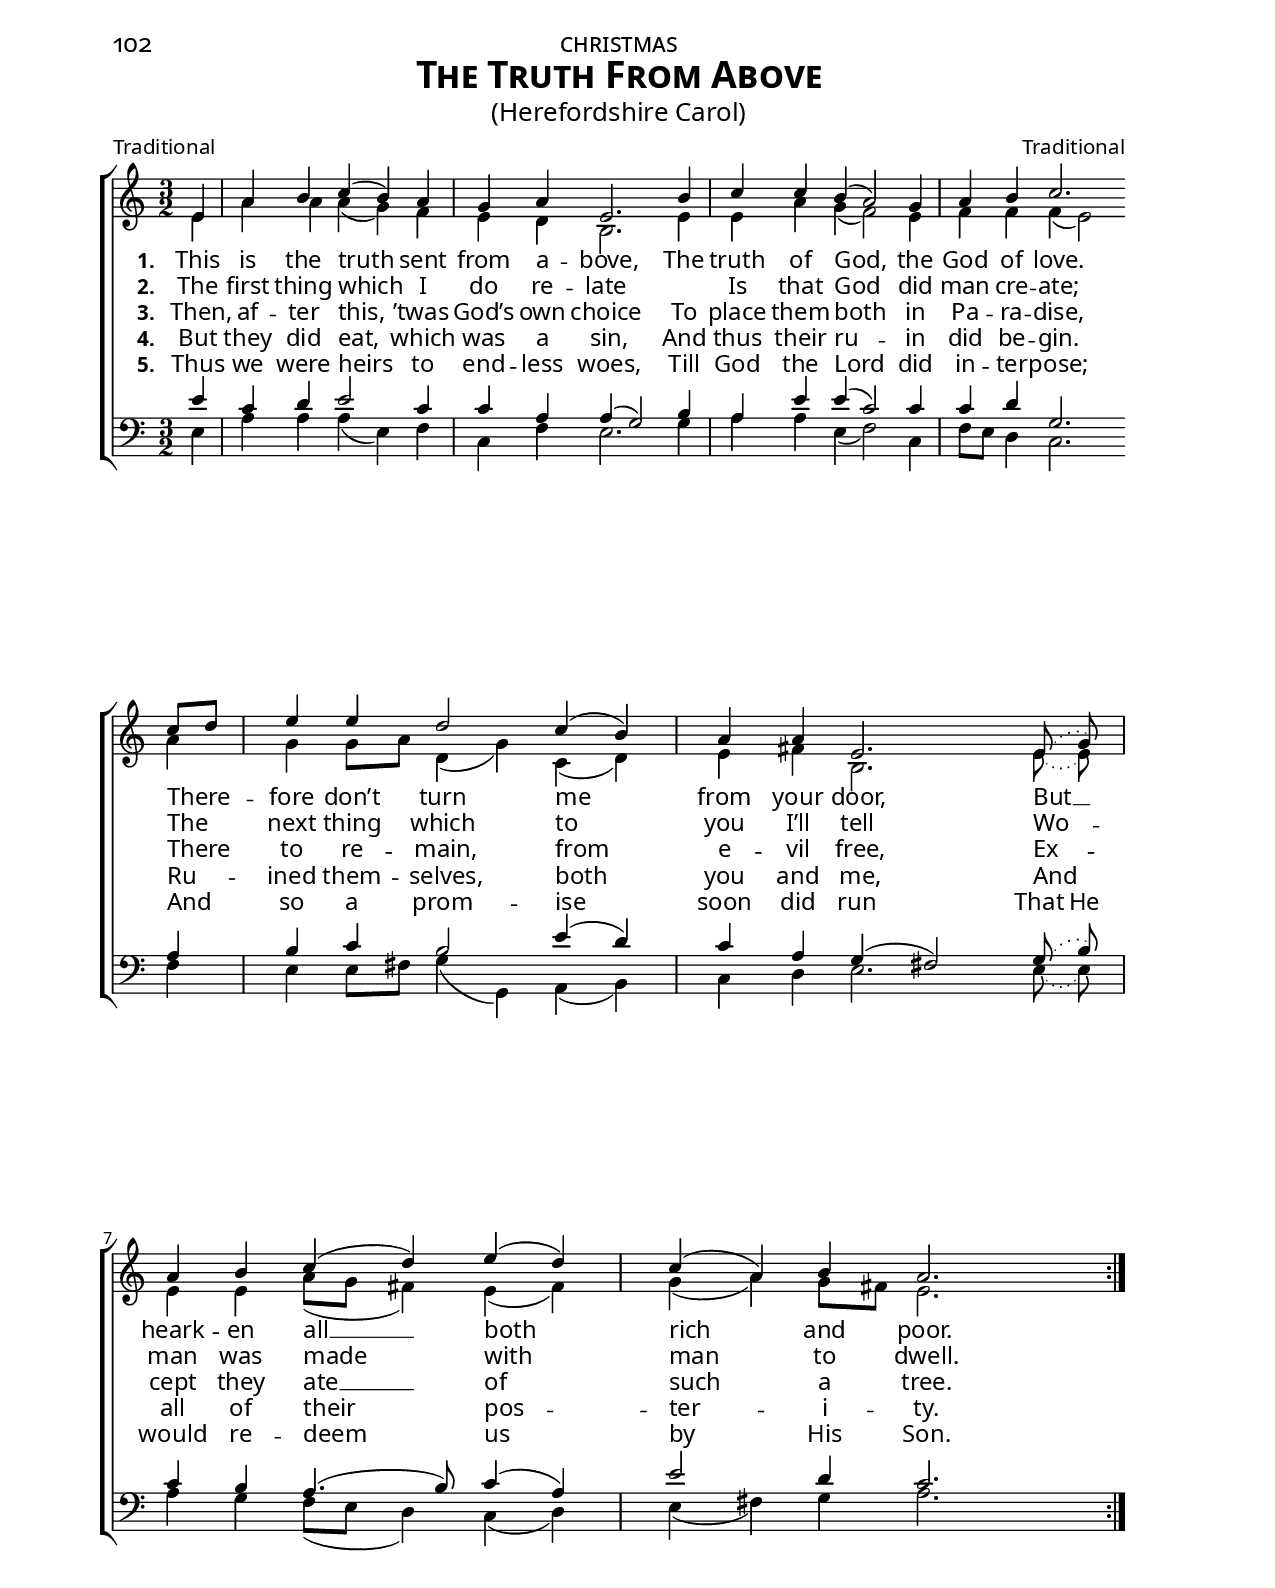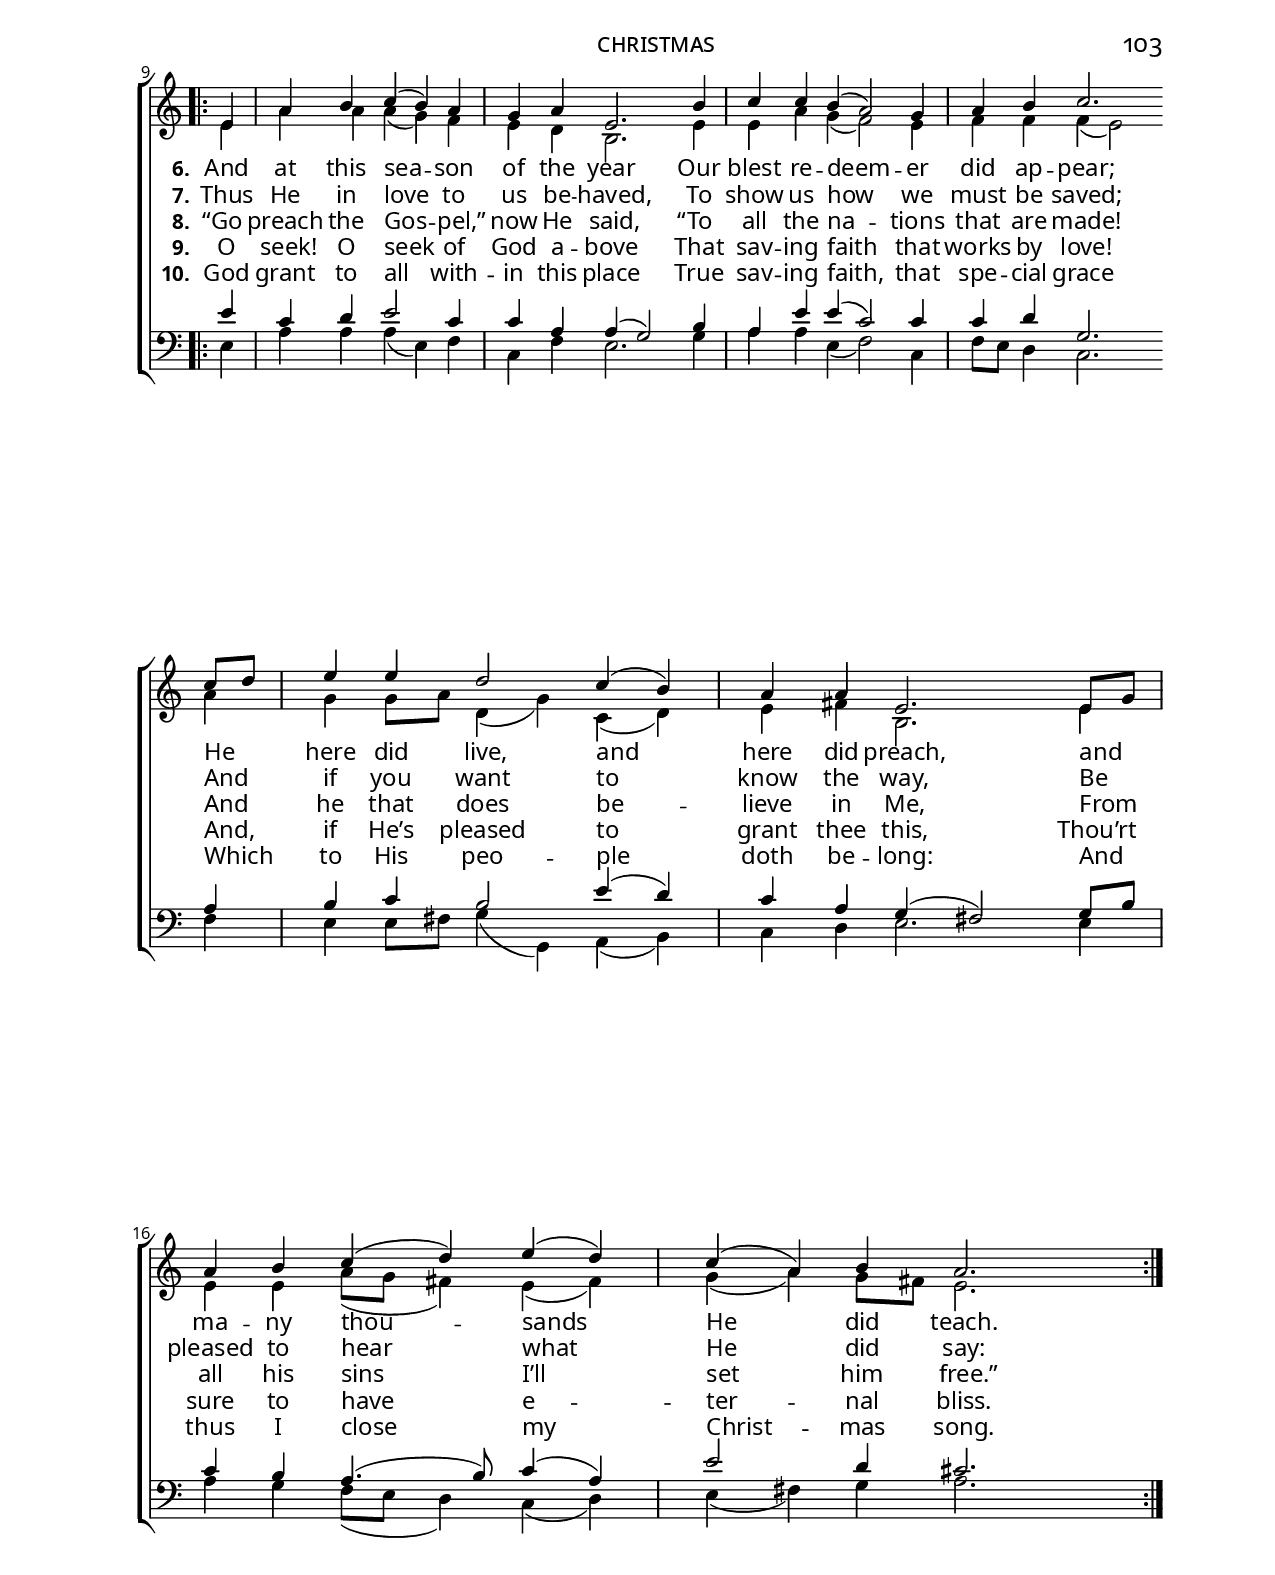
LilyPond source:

\version "2.14.2"
\include "util.ly"
\header {
  title = \markup{\override #'(font-name . "Garamond Premier Pro Semibold"){ \abs-fontsize #18 \smallCapsOldStyle"The Truth From Above"}}
  subtitle = \markup{\override #'(font-name . "Garamond Premier Pro"){ \abs-fontsize #12.5 "(Herefordshire Carol)"}}
  poet = \markup\oldStyleNum"Traditional"
  composer = \markup\oldStyleNum"Traditional"
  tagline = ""
}
\paper {
  %print-all-headers = ##t
  paper-height = 11\in
  paper-width = 8.5\in
  indent = 0\in
  %system-system-spacing = #'((basic-distance . 10) (padding . 0))
  system-system-spacing =
    #'((basic-distance . 0)
       (minimum-distance . 0)
       (padding . -5)
       (stretchability . 100))
  ragged-last-bottom = ##f
  ragged-bottom = ##f
  two-sided = ##t
  inner-margin = 1\in
  outer-margin = 0.75\in
  top-margin = 0.26\in
  bottom-margin = 0.25\in
  first-page-number = #102
  print-first-page-number = ##t
  headerLine = \markup{\override #'(font-name . "Garamond Premier Pro") \smallCapsOldStyle"christmas"}
  oddHeaderMarkup = \markup\fill-line{
     \override #'(font-name . "Garamond Premier Pro")\abs-fontsize #12.5
     \combine 
        \fill-line{"" \on-the-fly #print-page-number-check-first
        \oldStylePageNum""
        }
        \fill-line{\headerLine}
  }
  evenHeaderMarkup = \markup {
     \override #'(font-name . "Garamond Premier Pro")\abs-fontsize #12.5
     \combine
        \on-the-fly #print-page-number-check-first
        \oldStylePageNum""
        \fill-line{\headerLine}
  }
}
#(set-global-staff-size 18) \paper{ #(define fonts (make-pango-font-tree "Garamond Premier Pro" "Garamond Premier Pro" "Garamond Premier Pro" (/ 18 20))) }
#(define ((compound-time one two num numtwo) grob)
   (grob-interpret-markup grob
                          (markup #:override '(baseline-skip . 0) #:number
                                  (#:line ((#:column (one num))
                                           (#:column (two numtwo)))))))
global = {
  \key c \major
  \autoBeamOff
  \time 3/2
}

sopMusic = \relative c' {
  \repeat volta 3 {
    \partial 4 e4 |
    \partial 4*5 a4 b c( b) a |
    \partial 2*3 g a e2. b'4 |
    
    \partial 2*3 c c b( a2) g4 |
    \partial 2*3 a b c2. \bar""\break c8[ d] |
    \partial 2*3 e4 e d2 c4( b) |
    
    \partial 2*3 \slurDotted a a e2. e8( g) |
    \slurSolid
    \partial 2*3 a4 b c( d) e( d) |
    \partial 2*3 c( a) b4 a2.
  }
  \break
  
  
  \repeat volta 2 {
    \partial 4 e4 |
    \partial 4*5 a4 b c( b) a |
    \partial 2*3 g a e2. b'4 |
    
    \partial 2*3 c c b( a2) g4 |
    \partial 2*3 a b c2. \bar""\break c8[ d] |
    \partial 2*3 e4 e d2 c4( b) |
    
    \partial 2*3 a a e2. e8[ g] |
    \partial 2*3 a4 b c( d) e( d) |
    \partial 2*3 c( a) b a2.
  }
}
sopWords = \lyricmode {
  
}

altoMusic = \relative c' {
  e4 |
  a4 a a( g) f |
  e d b2. e4 |
  
  e a g( f2) e4 |
  f f f( e2) a4 |
  g g8[ a] d,4( g) c,( d) |
  
  \slurDotted e fis b,2. e8( e) |
  \slurSolid e4 e a8([ g] fis4) e( fis) |
  g( a) g8[ fis] e2.
  
  
  
  e4 |
  a4 a a( g) f |
  e d b2. e4 |
  
  e a g( f2) e4 |
  f f f( e2) a4 |
  g g8[ a] d,4( g) c,( d) |
  
  e fis b,2. e4 |
  e4 e a8([ g] fis4) e( fis) |
  g( a) g8[ fis] e2.
}

altoWords = \lyricmode {
  \dropLyricsXI
  \set stanza = #"1. "
  This is the truth sent from a -- bove,
  The truth of God, the God of love.
  There -- fore don’t turn me from your door,
  But __ heark -- en all __ both rich and poor.
  
  \set stanza = #"6."
  And at this sea -- son of the year
  Our blest re -- deem -- er did ap -- pear;
  He here did live, and here did preach,
  and ma -- ny thou -- sands He did teach.
}
altoWordsII = \lyricmode {
  \dropLyricsXI
%\markup\italic
  \set stanza = #"2. "
  The first thing which I do re -- late
  \skip1
  Is that God did man cre -- ate;
  The next thing which to you I’ll tell
  Wo -- man was made with man to dwell.
  
  \set stanza = #"7."
  Thus He in love to us be -- haved,
  To show us how we must be saved;
  And if you want to know the way,
  Be pleased to hear what He did say:
}
altoWordsIII = \lyricmode {
  \dropLyricsXI
  \set stanza = #"3. "
  Then, af -- ter this, ’twas God’s own choice
  To place them both in Pa -- ra -- dise,
  There to re -- main, from e -- vil free,
  Ex -- cept they ate __ of such a tree.

  \set stanza = #"8."
  “Go preach the Gos -- pel,” now He said,
  “To all the na -- tions that are made!
  And he that does be -- lieve in Me,
  From all his sins I’ll set him free.”

}
altoWordsIV = \lyricmode {
  \dropLyricsXI
  \set stanza = #"4. "
  But they did eat, which was a sin,
  And thus their ru -- in did be -- gin.
  Ru -- ined them -- selves, both you and me,
  And all of their pos -- ter -- i -- ty.
  
  \set stanza = #"9."
  O seek! O seek of God a -- bove
  That sav -- ing faith that works by love!
  And, if He’s pleased to grant thee this,
  \set ignoreMelismata = ##t
  Thou -- ’rt
  \unset ignoreMelismata
  sure to have e -- ter -- nal bliss.
}
altoWordsV = \lyricmode {
  \dropLyricsXI
  \set stanza = #"5. "
  Thus we were heirs to end -- less woes,
  Till God the Lord did in -- ter -- pose;
  And so a prom -- ise soon did run
  \set ignoreMelismata = ##t
  That He
  \unset ignoreMelismata
  would re -- deem us by His Son.
  
  \set stanza = #"10."
  God grant to all with -- in this place
  True sav -- ing faith, that spe -- cial grace
  Which to His peo -- ple doth be -- long:
  And thus I close my Christ -- mas song.

}
altoWordsVI = \lyricmode {
  \set stanza = #"6. "
  \set ignoreMelismata = ##t
}
tenorMusic = \relative c' {
  e4 |
  c4 d e2 c4 |
  c a a( g2) b4 |
  
  a e' e( c2) c4 |
  c d g,2. a4 |
  b c b2 e4( d) |
  
  c a g( fis!2) \slurDotted g8( b) |
  \slurSolid c4 b a4.( b8) c4( a) |
  e'2 d4 c2.
  
  
  
  e4 |
  c4 d e2 c4 |
  c a a( g2) b4 |
  
  a e' e( c2) c4 |
  c d g,2. a4 |
  b c b2 e4( d) |
  
  c a g( fis!2) g8[ b] |
  c4 b a4.( b8) c4( a) |
  e'2 d4 cis2.
}
tenorWords = \lyricmode {
  
}

bassMusic = \relative c {
  e4 |
  a4 a a( e) f |
  c f e2. g4 |
  
  a4 a e( f2) c4 |
  f8[ e] d4 c2. f4 |
  e e8[ fis] g4( g,) a( b) |
  
  c4 d e2. \slurDotted e8( e) |
  a4 g \slurSolid f8([ e] d4) c( d) |
  e( fis) g a2.
  
  
  
  
  
  e4 |
  a4 a a( e) f |
  c f e2. g4 |
  
  a4 a e( f2) c4 |
  f8[ e] d4 c2. f4 |
  e e8[ fis] g4( g,) a( b) |
  
  c4 d e2. e4 |
  a4 g f8([ e] d4) c( d) |
  e( fis) g a2.
}
bassWords = \lyricmode {

}

pianoRH = \relative c' {
  
}
pianoLH = \relative c' {
  
}

\score {
  <<
   \new ChoirStaff <<
    \new Staff = women <<
      \new Voice = "sopranos" { \voiceOne << \global \sopMusic >> }
      \new Voice = "altos" { \voiceTwo << \global \altoMusic >> }
    >>
    \new Lyrics \with { alignAboveContext = #"women" \override VerticalAxisGroup #'nonstaff-relatedstaff-spacing = #'((basic-distance . 1))} \lyricsto "sopranos" \sopWords
    \new Lyrics = "altosVI"  \with { alignBelowContext = #"women" } \lyricsto "sopranos" \altoWordsVI
    \new Lyrics = "altosV"  \with { alignBelowContext = #"women" } \lyricsto "sopranos" \altoWordsV
    \new Lyrics = "altosIV"  \with { alignBelowContext = #"women" } \lyricsto "sopranos" \altoWordsIV
    \new Lyrics = "altosIII"  \with { alignBelowContext = #"women" } \lyricsto "sopranos" \altoWordsIII
    \new Lyrics = "altosII"  \with { alignBelowContext = #"women" } \lyricsto "sopranos" \altoWordsII
    \new Lyrics = "altos"  \with { alignBelowContext = #"women" \override VerticalAxisGroup #'nonstaff-relatedstaff-spacing = #'((padding . -1)) } \lyricsto "sopranos" \altoWords
   \new Staff = men <<
      \clef bass
      \new Voice = "tenors" { \voiceOne << \global \tenorMusic >> }
      \new Voice = "basses" { \voiceTwo << \global \bassMusic >> }
    >>
    \new Lyrics \with { alignAboveContext = #"men" \override VerticalAxisGroup #'nonstaff-relatedstaff-spacing = #'((basic-distance . 1)) } \lyricsto "tenors" \tenorWords
    \new Lyrics \with { alignBelowContext = #"men" \override VerticalAxisGroup #'nonstaff-relatedstaff-spacing = #'((basic-distance . 1)) } \lyricsto "basses" \bassWords
  >>
%    \new PianoStaff << \new Staff { \new Voice { \pianoRH } } \new Staff { \clef "bass" \pianoLH } >>
  >>
  \layout {
  \context {
    \Lyrics
    \override LyricText #'font-size = #1.3
  }
    \context {
      \Score
      \override SpacingSpanner #'base-shortest-duration = #(ly:make-moment 1 2)
      \override SpacingSpanner #'common-shortest-duration = #(ly:make-moment 1 2)
    }
    \context {
      % Remove all empty staves
      % \Staff \RemoveEmptyStaves \override VerticalAxisGroup #'remove-first = ##t
    }
    \context {
      \Lyrics
      \override LyricText #'X-offset = #center-on-word
    }
  }
}

